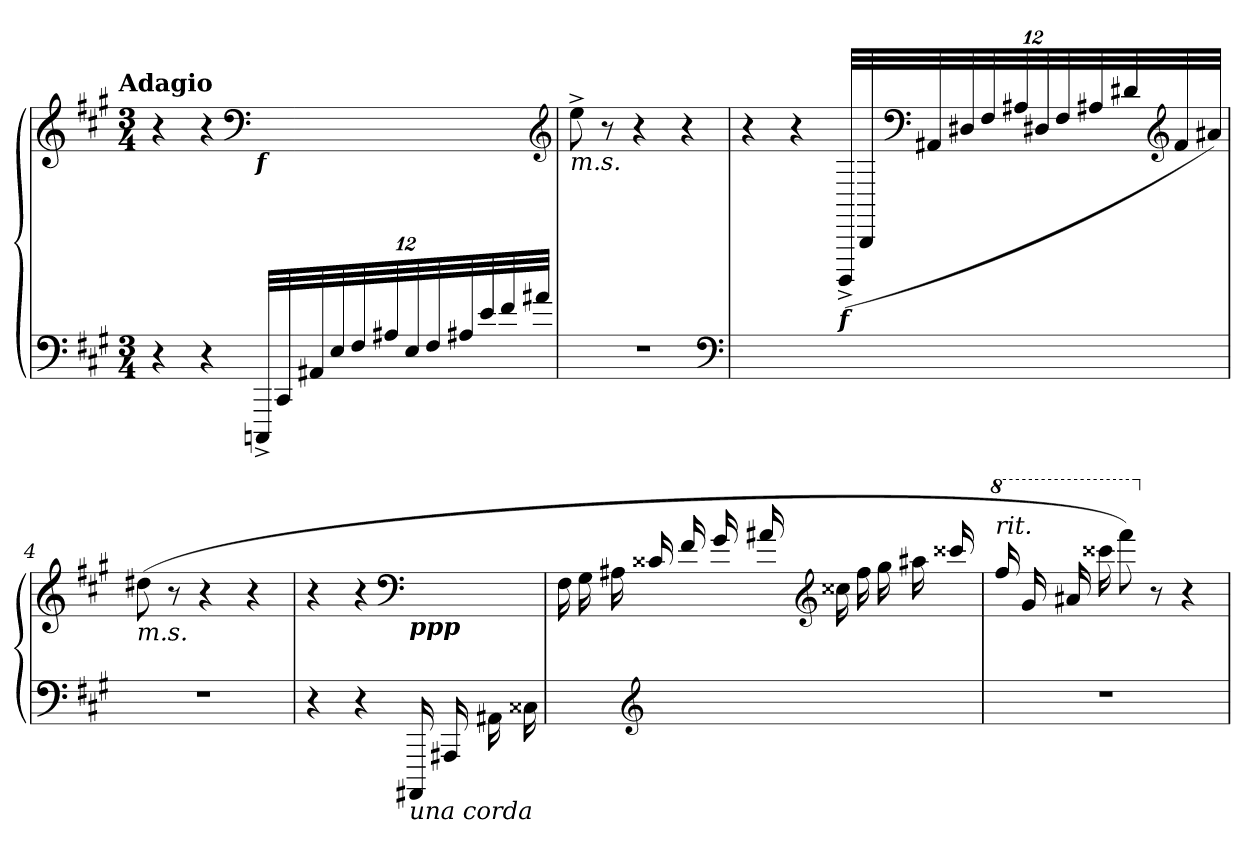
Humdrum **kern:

**kern	**kern
*part1	*part1
*staff2	*staff1
*clefF4	*clefG2
*k[f#c#g#]	*k[f#c#g#]
!!LO:TX:omd:t=Adagio
*M3/4	*M3/4
*MM120	*MM120
=1	=1
4r	4r
4r	4r
*	*clefF4
*Xbrackettup	*Xtuplet
!	!LO:TX:b:Bi:t=f
(>48CCCn^/LLL	6ryy
48CC#/	.
48AA#X\	.
48E\	.
48F#\	.
48A#X\	.
48E/	.
48F#/	.
48A#X/	12ryy
48e/	.
48f#\	.
48a#X\JJJ	.
*	*clefG2
=2	=2
!	!LO:TX:b:i:t=m.s.
2.r	8ee^\)
.	8r
.	4r
.	4r
*clefF4	*
=3	=3
2.ryy	4r
.	4r
*	*tuplet
*	*Xbrackettup
!	!LO:TX:b:Bi:t=f
.	(>48BBBB^/LLL
.	48BBB/
*	*clefF4
.	48AA#X\
.	48D#X\
.	48F#\
.	48A#X\
.	48D#X/
.	48F#/
.	48A#X/
.	48d#X/
*	*clefG2
.	48f#\
.	48a#X\JJJ)
!!LO:LB:g=z
=4	=4
!	!LO:TX:b:i:t=m.s.
2.r	(8dd#X\
.	8r
.	4r
.	4r
=5	=5
4r	4r
4r	4r
*	*clefF4
!	!LO:TX:b:Bi:t=ppp
!LO:TX:b:i:t=una corda	!
(>16AAAA#X/	4ryy
16AAA#X/	.
16AA#X\	.
16C##\	.
=6	=6
8.ryy	16F#\
.	16G#\
.	16A#X\
*clefG2	*
16ryy	16c##/
4ryy	16f#/
.	16g#/
.	16a#X/
*	*clefG2
.	16cc##\
4ryy	16ff#\
.	16gg#\
.	16aa#X\
.	16ccc##/
=7	=7
*	*8va
!	!LO:TX:a:i:t=rit.
2.r	16fff#/
.	16gg#/
.	16aa#X/
*	*8va
.	16cccc##\
.	8ffff#\)
*	*X8va
.	8r
.	4r
*X8va	*
=	=
*-	*-
